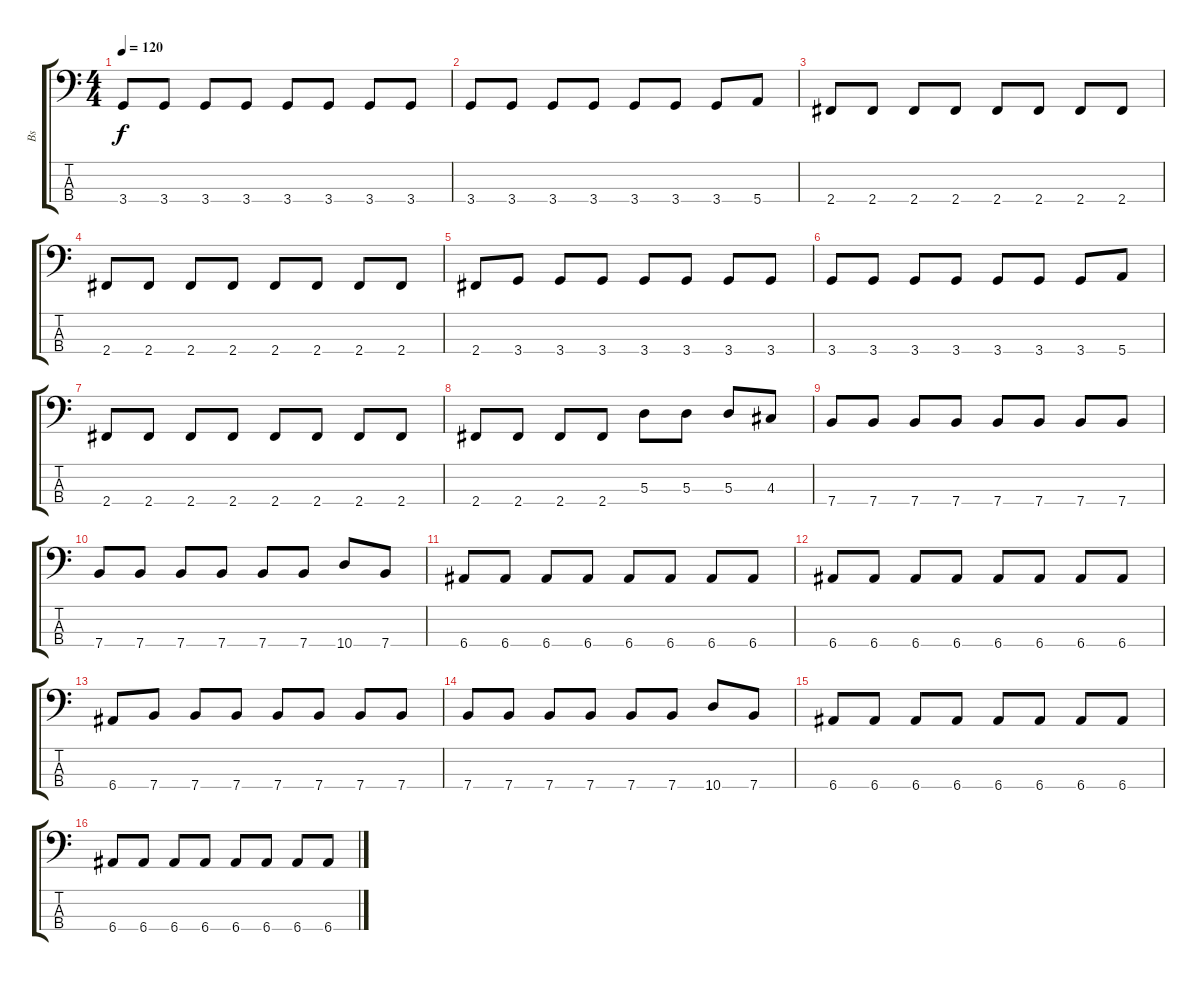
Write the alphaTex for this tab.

\track ("Bs" "Bs") {instrument electricbassfinger}
\staff {score tabs}
\tuning (G2 D2 A1 E1) {hide}
\ts (4 4)
\tempo 120
\clef f4
\ks c
3.4.8{dy f} 3.4.8 3.4.8 3.4.8 3.4.8 3.4.8 3.4.8 3.4.8 |
3.4.8 3.4.8 3.4.8 3.4.8 3.4.8 3.4.8 3.4.8 5.4.8 |
2.4.8 2.4.8 2.4.8 2.4.8 2.4.8 2.4.8 2.4.8 2.4.8 |
2.4.8 2.4.8 2.4.8 2.4.8 2.4.8 2.4.8 2.4.8 2.4.8 |
2.4.8 3.4.8 3.4.8 3.4.8 3.4.8 3.4.8 3.4.8 3.4.8 |
3.4.8 3.4.8 3.4.8 3.4.8 3.4.8 3.4.8 3.4.8 5.4.8 |
2.4.8 2.4.8 2.4.8 2.4.8 2.4.8 2.4.8 2.4.8 2.4.8 |
2.4.8 2.4.8 2.4.8 2.4.8 5.3.8 5.3.8 5.3.8 4.3.8 |
7.4.8 7.4.8 7.4.8 7.4.8 7.4.8 7.4.8 7.4.8 7.4.8 |
7.4.8 7.4.8 7.4.8 7.4.8 7.4.8 7.4.8 10.4.8 7.4.8 |
6.4.8 6.4.8 6.4.8 6.4.8 6.4.8 6.4.8 6.4.8 6.4.8 |
6.4.8 6.4.8 6.4.8 6.4.8 6.4.8 6.4.8 6.4.8 6.4.8 |
6.4.8 7.4.8 7.4.8 7.4.8 7.4.8 7.4.8 7.4.8 7.4.8 |
7.4.8 7.4.8 7.4.8 7.4.8 7.4.8 7.4.8 10.4.8 7.4.8 |
6.4.8 6.4.8 6.4.8 6.4.8 6.4.8 6.4.8 6.4.8 6.4.8 |
6.4.8 6.4.8 6.4.8 6.4.8 6.4.8 6.4.8 6.4.8 6.4.8
